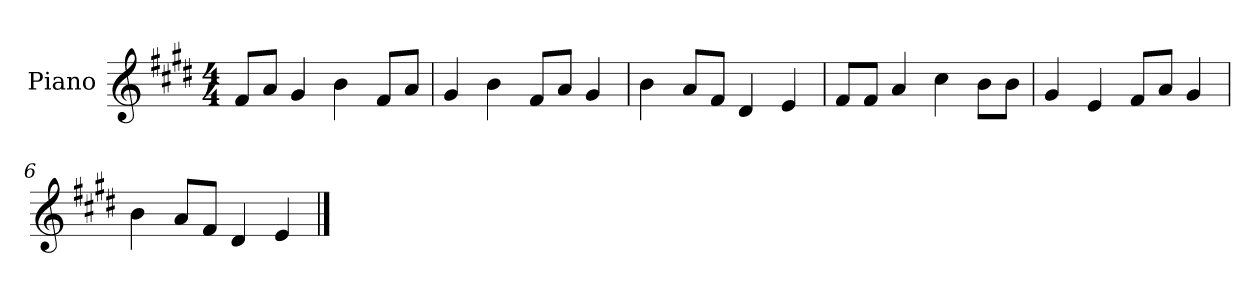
**kern
*part1
*staff1
*I"Piano
*I'P-no
*clefG2
*k[f#c#g#d#]
*M4/4
*MM90
=1
8f#/L
8a/J
4g#/
4b\
8f#/L
8a/J
=2
4g#/
4b\
8f#/L
8a/J
4g#/
=3
4b\
8a/L
8f#/J
4d#/
4e/
=4
8f#/L
8f#/J
4a/
4cc#\
8b\L
8b\J
=5
4g#/
4e/
8f#/L
8a/J
4g#/
=6
4b\
8a/L
8f#/J
4d#/
4e/
==
*-
